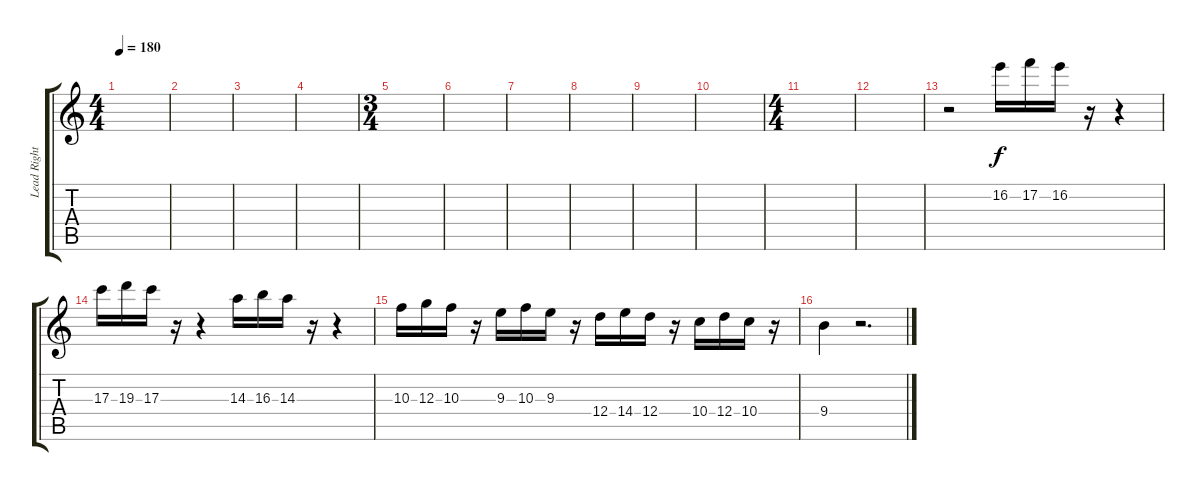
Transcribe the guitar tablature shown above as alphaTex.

\track ("Lead Right" "Lead Right") {instrument overdrivenguitar}
\staff {score tabs}
\tuning (F4 C4 G3 D3 A2 E2) {hide}
\ts (4 4)
\tempo 180
\clef g2
\ks c
|
|
|
|
\ts (3 4)
|
|
|
|
|
|
\ts (4 4)
|
|
r.2 16.2.16 17.2.16 16.2.16 r.16 r.4 |
17.3.16 19.3.16 17.3.16 r.16 r.4 14.3.16 16.3.16 14.3.16 r.16 r.4 |
10.3.16 12.3.16 10.3.16 r.16 9.3.16 10.3.16 9.3.16 r.16 12.4.16 14.4.16 12.4.16 r.16 10.4.16 12.4.16 10.4.16 r.16 |
9.4.4 r.2{d}
